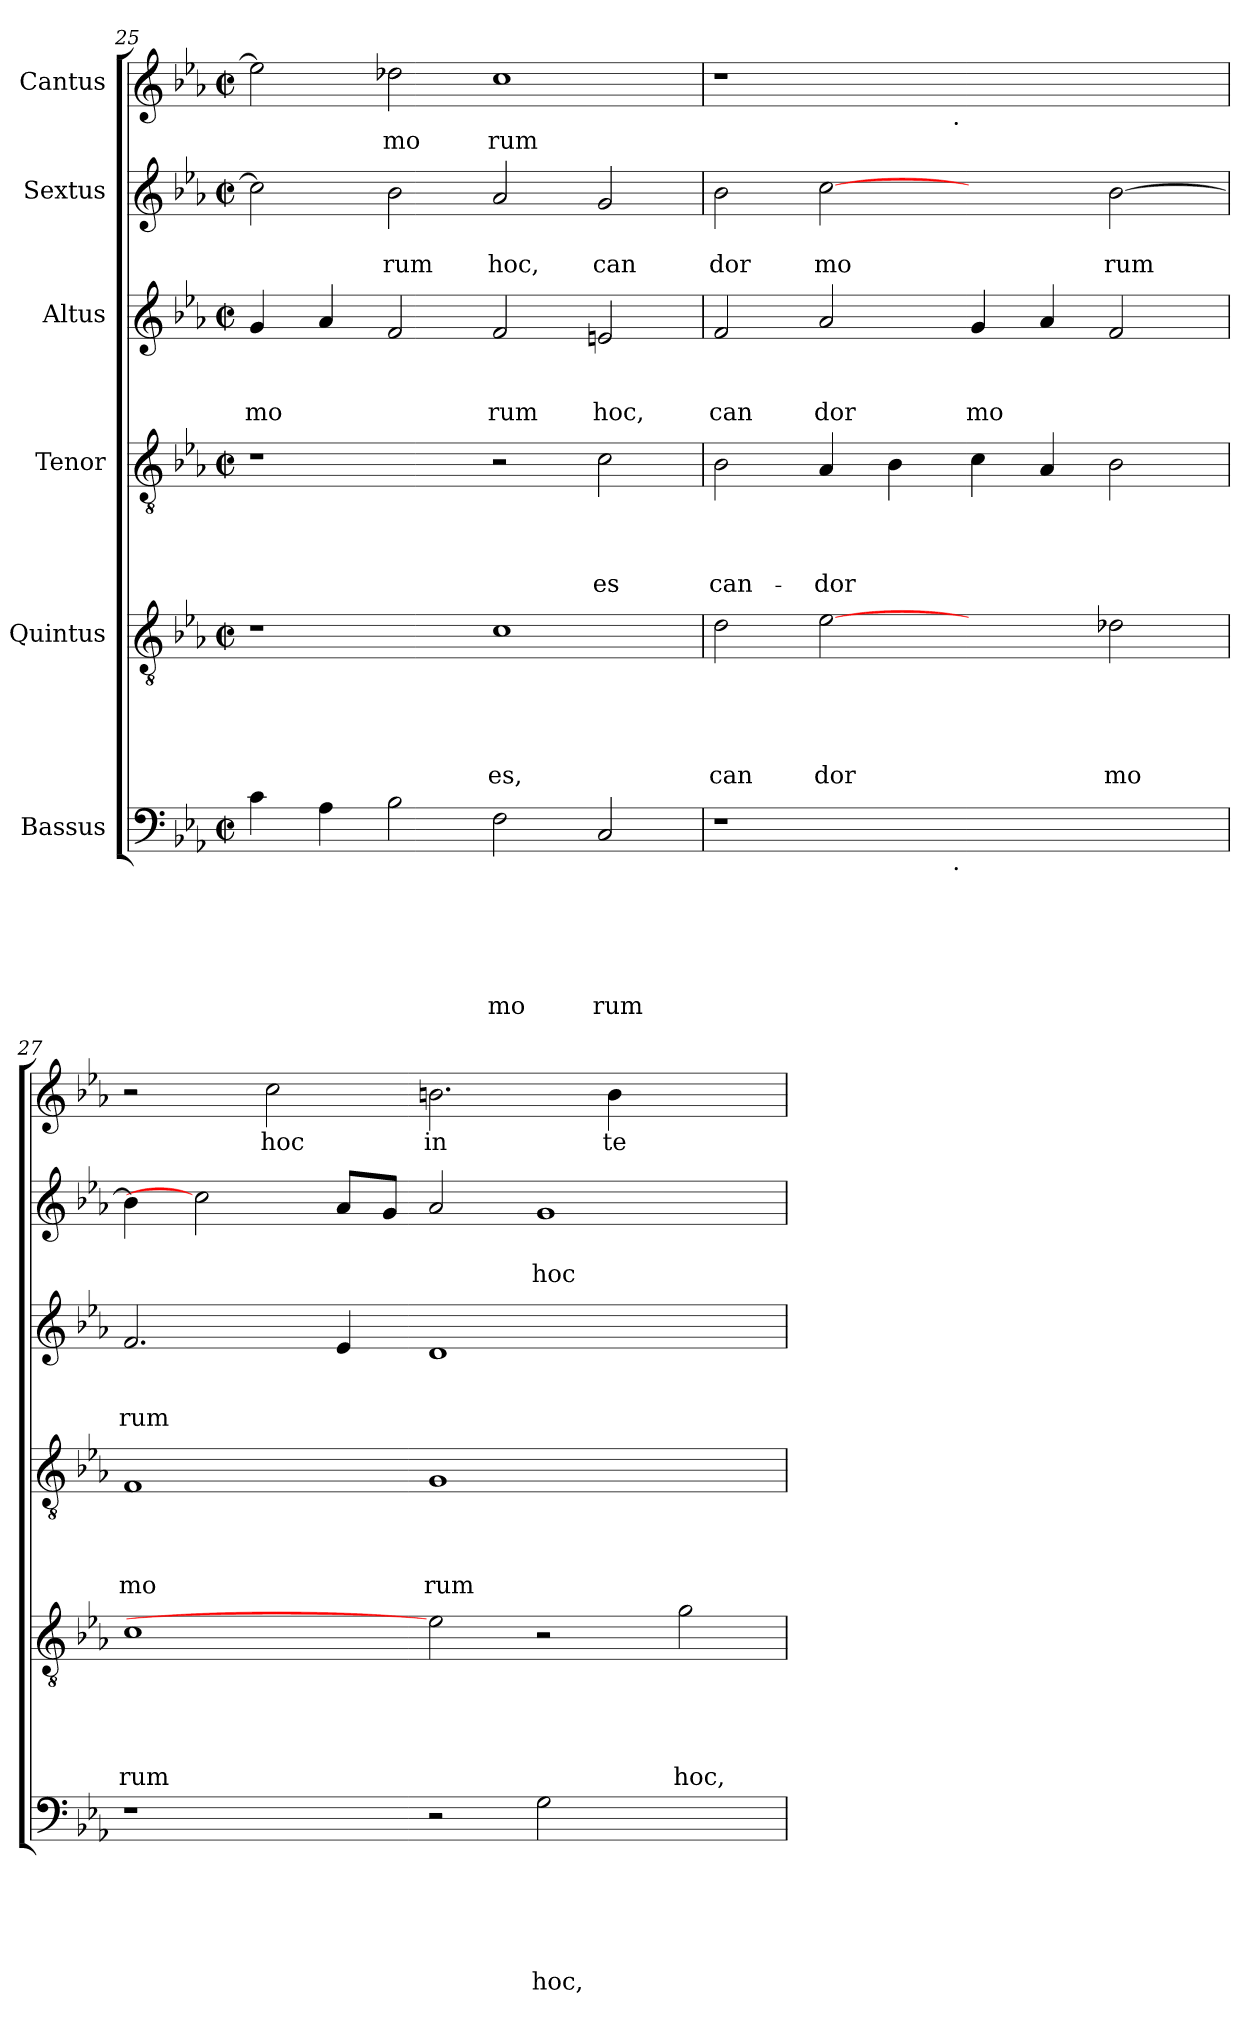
**kern	**text	**text	**text	**text	**text	**text	**kern	**text	**text	**text	**text	**text	**kern	**text	**text	**text	**text	**kern	**text	**text	**text	**kern	**text	**text	**kern	**text
*part6	*part6	*part6	*part6	*part6	*part6	*part6	*part5	*part5	*part5	*part5	*part5	*part5	*part4	*part4	*part4	*part4	*part4	*part3	*part3	*part3	*part3	*part2	*part2	*part2	*part1	*part1
*staff6	*staff6	*staff6	*staff6	*staff6	*staff6	*staff6	*staff5	*staff5	*staff5	*staff5	*staff5	*staff5	*staff4	*staff4	*staff4	*staff4	*staff4	*staff3	*staff3	*staff3	*staff3	*staff2	*staff2	*staff2	*staff1	*staff1
*I"Bassus	*	*	*	*	*	*	*I"Quintus	*	*	*	*	*	*I"Tenor	*	*	*	*	*I"Altus	*	*	*	*I"Sextus	*	*	*I"Cantus	*
*clefF4	*	*	*	*	*	*	*clefGv2	*	*	*	*	*	*clefGv2	*	*	*	*	*clefG2	*	*	*	*clefG2	*	*	*clefG2	*
*k[b-e-a-]	*	*	*	*	*	*	*k[b-e-a-]	*	*	*	*	*	*k[b-e-a-]	*	*	*	*	*k[b-e-a-]	*	*	*	*k[b-e-a-]	*	*	*k[b-e-a-]	*
*E-:	*	*	*	*	*	*	*E-:	*	*	*	*	*	*E-:	*	*	*	*	*E-:	*	*	*	*E-:	*	*	*E-:	*
*M2/2	*	*	*	*	*	*	*M2/2	*	*	*	*	*	*M2/2	*	*	*	*	*M2/2	*	*	*	*M2/2	*	*	*M2/2	*
*met(c|)	*	*	*	*	*	*	*met(c|)	*	*	*	*	*	*met(c|)	*	*	*	*	*met(c|)	*	*	*	*met(c|)	*	*	*met(c|)	*
=25	=25	=25	=25	=25	=25	=25	=25	=25	=25	=25	=25	=25	=25	=25	=25	=25	=25	=25	=25	=25	=25	=25	=25	=25	=25	=25
!	!	!	!	!	!	!	!	!	!	!	!	!	!	!	!	!	!	!	!	!	!LO:LY:b	!	!	!	!	!
4c\	.	.	.	.	.	.	1r	.	.	.	.	.	1r	.	.	.	.	4g/	.	.	mo	2cc\]	.	.	2ee-\]	.
4A-\	.	.	.	.	.	.	.	.	.	.	.	.	.	.	.	.	.	4a-/	.	.	.	.	.	.	.	.
!	!	!	!	!	!	!	!	!	!	!	!	!	!	!	!	!	!	!	!	!	!	!	!	!LO:LY:b	!	!LO:LY:b
2B-\	.	.	.	.	.	.	.	.	.	.	.	.	.	.	.	.	.	2f/	.	.	.	2b-\	.	rum	2dd-X\	mo
!	!	!	!	!	!	!LO:LY:b	!	!	!	!	!	!LO:LY:b	!	!	!	!	!	!	!	!	!LO:LY:b	!	!	!LO:LY:b	!	!LO:LY:b
2F\	.	.	.	.	.	mo	1c	.	.	.	.	es,	2r	.	.	.	.	2f/	.	.	rum	2a-/	.	hoc,	1cc	rum
!	!	!	!	!	!	!LO:LY:b	!	!	!	!	!	!	!	!	!	!	!LO:LY:b	!	!	!	!LO:LY:b	!	!	!LO:LY:b	!	!
2C/	.	.	.	.	.	rum	.	.	.	.	.	.	2c\	.	.	.	es	2en/	.	.	hoc,	2g/	.	can	.	.
!!LO:LB:g=z
=26	=26	=26	=26	=26	=26	=26	=26	=26	=26	=26	=26	=26	=26	=26	=26	=26	=26	=26	=26	=26	=26	=26	=26	=26	=26	=26
!	!	!	!	!	!	!	!	!	!	!	!	!LO:LY:b	!	!	!	!	!LO:LY:b	!	!	!	!LO:LY:b	!	!	!LO:LY:b	!	!
*^	*	*	*	*	*	*	*	*	*	*	*	*	*	*	*	*	*	*	*	*	*	*	*	*	*^	*
1r	2ryy	.	.	.	.	.	.	2d\	.	.	.	.	can	2B-\	.	.	.	can-	2f/	.	.	can	2b-\	.	dor	1r	2ryy	.
!	!	!	!	!	!	!	!	!	!	!	!	!	!LO:LY:b	!	!	!	!	!LO:LY:b	!	!	!	!LO:LY:b	!	!	!LO:LY:b	!	!	!
.	4...ryy	.	.	.	.	.	.	[2e-	.	.	.	.	dor	4A-/	.	.	.	-dor	2a-/	.	.	dor	[2cc	.	mo	.	4...ryy	.
.	.	.	.	.	.	.	.	.	.	.	.	.	.	4B-\	.	.	.	.	.	.	.	.	.	.	.	.	.	.
!	!	!	!	!	!	!	!	!	!	!	!	!	!	!	!	!	!	!	!	!	!	!	!	!	!	!	!LO:TX:b:t=.	!
!	!LO:TX:b:t=.	!	!	!	!	!	!	!	!	!	!	!	!	!	!	!	!	!	!	!	!	!	!	!	!	!	!	!
.	1ryy	.	.	.	.	.	.	.	.	.	.	.	.	.	.	.	.	.	.	.	.	.	.	.	.	.	1ryy	.
!	!	!	!	!	!	!	!	!	!	!	!	!	!	!	!	!	!	!	!	!	!	!LO:LY:b	!	!	!	!	!	!
1ryy	.	.	.	.	.	.	.	2ryy	.	.	.	.	.	4c\	.	.	.	.	4g/	.	.	mo	2ryy	.	.	1ryy	.	.
.	.	.	.	.	.	.	.	.	.	.	.	.	.	4A-/	.	.	.	.	4a-/	.	.	.	.	.	.	.	.	.
!	!	!	!	!	!	!	!	!	!	!	!	!	!LO:LY:b	!	!	!	!	!	!	!	!	!	!	!	!LO:LY:b	!	!	!
.	.	.	.	.	.	.	.	2d-X\	.	.	.	.	mo	2B-\	.	.	.	.	2f/	.	.	.	[>2b-\	.	rum	.	.	.
.	32ryy	.	.	.	.	.	.	.	.	.	.	.	.	.	.	.	.	.	.	.	.	.	.	.	.	.	32ryy	.
=27	=27	=27	=27	=27	=27	=27	=27	=27	=27	=27	=27	=27	=27	=27	=27	=27	=27	=27	=27	=27	=27	=27	=27	=27	=27	=27	=27	=27
!	!	!	!	!	!	!	!	!	!	!	!	!	!LO:LY:b	!	!	!	!	!LO:LY:b	!	!	!	!LO:LY:b	!	!	!	!	!	!
*v	*v	*	*	*	*	*	*	*	*	*	*	*	*	*	*	*	*	*	*	*	*	*	*	*	*	*v	*v	*
1r	.	.	.	.	.	.	1c	.	.	.	.	rum	1F	.	.	.	mo	2.f/	.	.	rum	4b-\]	.	.	2r	.
.	.	.	.	.	.	.	.	.	.	.	.	.	.	.	.	.	.	.	.	.	.	2cc]	.	.	.	.
!	!	!	!	!	!	!	!	!	!	!	!	!	!	!	!	!	!	!	!	!	!	!	!	!	!	!LO:LY:b
.	.	.	.	.	.	.	.	.	.	.	.	.	.	.	.	.	.	.	.	.	.	.	.	.	2cc\	hoc
.	.	.	.	.	.	.	.	.	.	.	.	.	.	.	.	.	.	4e-/	.	.	.	8a-/L	.	.	.	.
.	.	.	.	.	.	.	.	.	.	.	.	.	.	.	.	.	.	.	.	.	.	8g/J	.	.	.	.
!	!	!	!	!	!	!	!	!	!	!	!	!	!	!	!	!	!LO:LY:b	!	!	!	!	!	!	!	!	!LO:LY:b
2r	.	.	.	.	.	.	2e-]	.	.	.	.	.	1G	.	.	.	rum	1d	.	.	.	2a-/	.	.	2.bn\	in
!	!	!	!	!	!	!LO:LY:b	!	!	!	!	!	!	!	!	!	!	!	!	!	!	!	!	!	!LO:LY:b	!	!
2G\	.	.	.	.	.	hoc,	2r	.	.	.	.	.	.	.	.	.	.	.	.	.	.	1g	.	hoc	.	.
!	!	!	!	!	!	!	!	!	!	!	!	!	!	!	!	!	!	!	!	!	!	!	!	!	!	!LO:LY:b
.	.	.	.	.	.	.	.	.	.	.	.	.	.	.	.	.	.	.	.	.	.	.	.	.	4b\	te
!	!	!	!	!	!	!	!	!	!	!	!	!LO:LY:b	!	!	!	!	!	!	!	!	!	!	!	!	!	!
2ryy	.	.	.	.	.	.	2g\	.	.	.	.	hoc,	2ryy	.	.	.	.	2ryy	.	.	.	.	.	.	2ryy	.
=	=	=	=	=	=	=	=	=	=	=	=	=	=	=	=	=	=	=	=	=	=	=	=	=	=	=
*-	*-	*-	*-	*-	*-	*-	*-	*-	*-	*-	*-	*-	*-	*-	*-	*-	*-	*-	*-	*-	*-	*-	*-	*-	*-	*-
